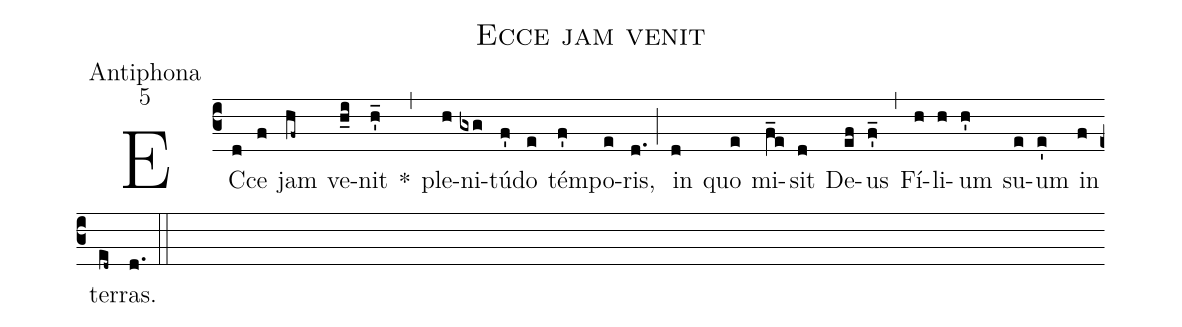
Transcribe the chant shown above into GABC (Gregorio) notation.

name:Ecce jam venit;
office-part:Antiphona;
mode:5;
%%
(c3) EC(d)ce(f) jam(hf~) ve(h_i)nit(h'_) *(,) ple(h)ni(gxg)tú(f')do(e) tém(f')po(e)ris,(d.) (;) in(d) quo(e) mi(f_e)sit(d) De(ef)us(f'_) (,) Fí(h)li(h)um(h') su(e)um(e') in(f) ter(ed~)ras.(d.) (::)
